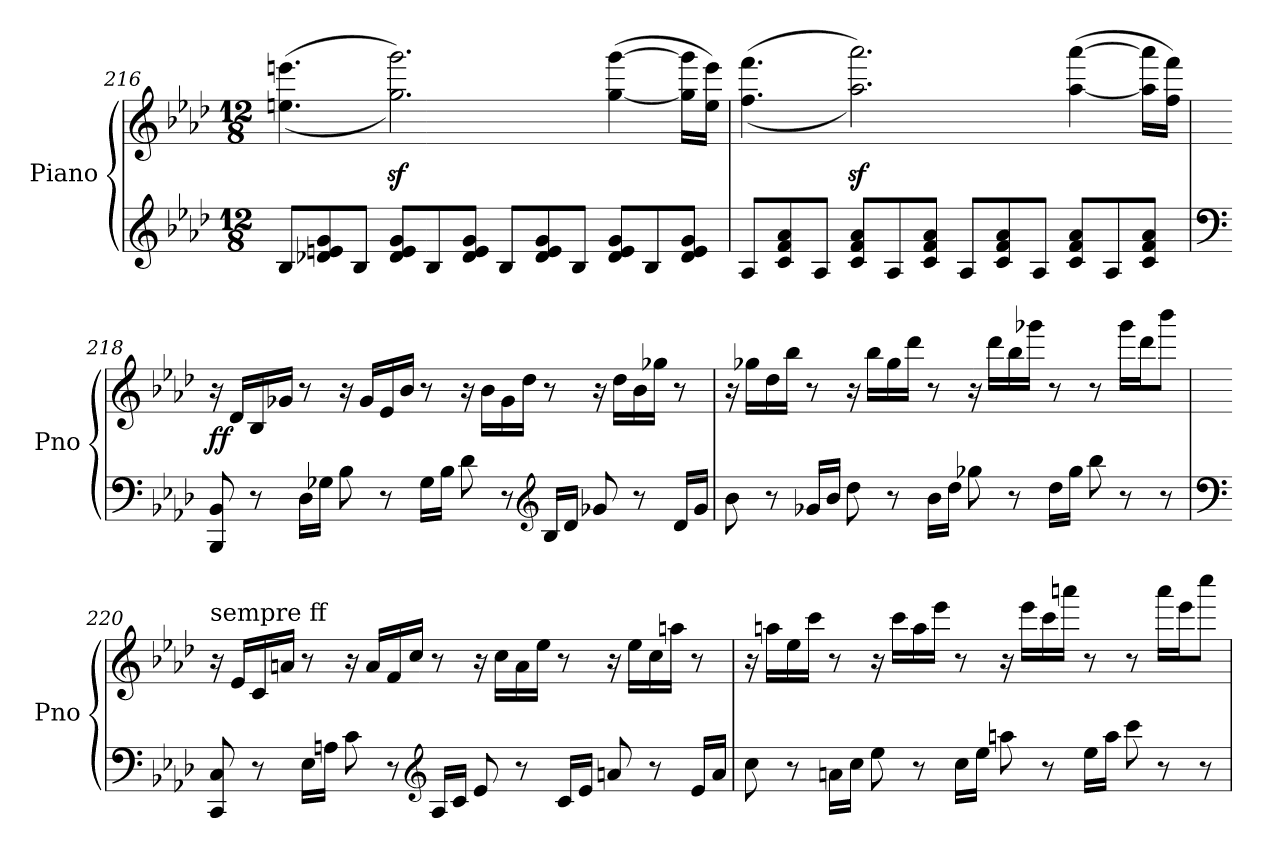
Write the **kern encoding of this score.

**kern	**kern	**dynam
*part1	*part1	*part1
*staff2	*staff1	*staff1/2
*I"Piano	*	*
*I'Pno	*	*
*clefG2	*clefG2	*
*k[b-e-a-d-]	*k[b-e-a-d-]	*
*A-:	*A-:	*
*M12/8	*M12/8	*
=216	=216	=216
8B-/L	(>(>4.een\ 4.eeen\	.
8d-X/ 8en/ 8g/	.	.
8B-/J	.	.
8d-/ 8e/ 8g/L	2.gg\z< 2.ggg\z<))	.
8B-/	.	.
8d-/ 8e/ 8g/J	.	.
8B-/L	.	.
8d-/ 8e/ 8g/	.	.
8B-/J	.	.
8d-/ 8e/ 8g/L	(>[4gg\ [4ggg\	.
8B-/	.	.
8d-/ 8e/ 8g/J	16gg\] 16ggg\]LL	.
.	16ee\ 16eee\JJ)	.
=217	=217	=217
8A-/L	(>(>4.ff\ 4.fff\	.
8c/ 8f/ 8a-/	.	.
8A-/J	.	.
8c/ 8f/ 8a-/L	2.aa-\z< 2.aaa-\z<))	.
8A-/	.	.
8c/ 8f/ 8a-/J	.	.
8A-/L	.	.
8c/ 8f/ 8a-/	.	.
8A-/J	.	.
8c/ 8f/ 8a-/L	(>[4aa-\ [4aaa-\	.
8A-/	.	.
8c/ 8f/ 8a-/J	16aa-\] 16aaa-\]LL	.
.	16ff\ 16fff\JJ)	.
=218	=218	=218
*clefF4	*	*
!	!	!LO:DY:b
8BBB-/ 8BB-/	16r	ff
.	16d-/LL	.
8r	16B-/	.
.	16g-X/JJ	.
16D-\LL	8r	.
16G-X\JJ	.	.
8B-\	16r	.
.	16g-/LL	.
8r	16e-/	.
.	16b-/JJ	.
16G-\LL	8r	.
16B-\JJ	.	.
8d-\	16r	.
.	16b-\LL	.
8r	16g-\	.
.	16dd-\JJ	.
*clefG2	*	*
16B-/LL	8r	.
16d-/JJ	.	.
8g-X/	16r	.
.	16dd-\LL	.
8r	16b-\	.
.	16gg-X\JJ	.
16d-/LL	8r	.
16g-/JJ	.	.
=219	=219	=219
8b-\	16r	.
.	16gg-X\LL	.
8r	16dd-\	.
.	16bb-\JJ	.
16g-X/LL	8r	.
16b-/JJ	.	.
8dd-\	16r	.
.	16bb-\LL	.
8r	16gg-\	.
.	16ddd-\JJ	.
16b-\LL	8r	.
16dd-\JJ	.	.
8gg-X\	16r	.
.	16ddd-\LL	.
8r	16bb-\	.
.	16ggg-X\JJ	.
16dd-\LL	8r	.
16gg-\JJ	.	.
8bb-\	8r	.
8r	16ggg-\LL	.
.	16ddd-\J	.
8r	8bbb-\J	.
=220	=220	=220
*clefF4	*	*
!	!LO:TX:a:t=sempre ff	!
8CC/ 8C/	16r	.
.	16e-/LL	.
8r	16c/	.
.	16an/JJ	.
16E-\LL	8r	.
16An\JJ	.	.
8c\	16r	.
.	16a/LL	.
8r	16f/	.
.	16cc/JJ	.
*clefG2	*	*
16A/LL	8r	.
16c/JJ	.	.
8e-/	16r	.
.	16cc\LL	.
8r	16a\	.
.	16ee-\JJ	.
16c/LL	8r	.
16e-/JJ	.	.
8an/	16r	.
.	16ee-\LL	.
8r	16cc\	.
.	16aan\JJ	.
16e-/LL	8r	.
16a/JJ	.	.
=221	=221	=221
8cc\	16r	.
.	16aan\LL	.
8r	16ee-\	.
.	16ccc\JJ	.
16an\LL	8r	.
16cc\JJ	.	.
8ee-\	16r	.
.	16ccc\LL	.
8r	16aa\	.
.	16eee-\JJ	.
16cc\LL	8r	.
16ee-\JJ	.	.
8aan\	16r	.
.	16eee-\LL	.
8r	16ccc\	.
.	16aaan\JJ	.
16ee-\LL	8r	.
16aa\JJ	.	.
8ccc\	8r	.
8r	16aaa\LL	.
.	16eee-\J	.
8r	8cccc\J	.
=	=	=
*-	*-	*-
